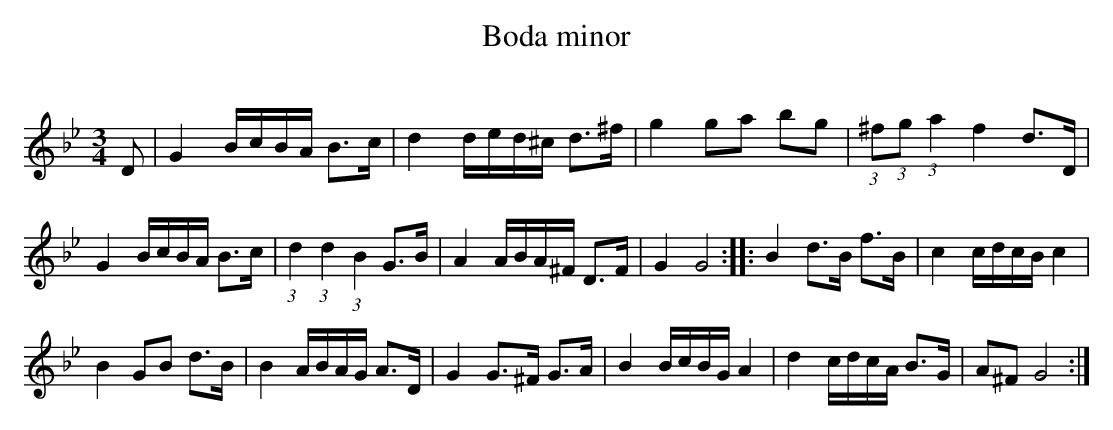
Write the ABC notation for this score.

X:1
T:Boda minor
C:
M:3/4
L:1/8
K:Gm
D |G2 B/c/B/A/ B3/2c/ |d2 d/e/d/^c/ d3/2^f/ |g2 ga bg |(3:2:1^f(3:2:1g (3:2:1a2 f2 d3/2D/ |G2 B/c/B/A/ B3/2c/ |(3:2:1d2(3:2:1d2(3:2:1B2 G3/2B/ |A2 A/B/A/^F/ D3/2F/ |G2 G4 ::B2 d3/2B/ f3/2B/ |c2 c/d/c/B/ c2 |
B2 GB d3/2B/ |B2 A/B/A/G/ A3/2D/ |G2 G3/2^F/ G3/2A/ |B2 B/c/B/G/ A2 |d2 c/d/c/A/ B3/2G/ |A^F G4 :|
